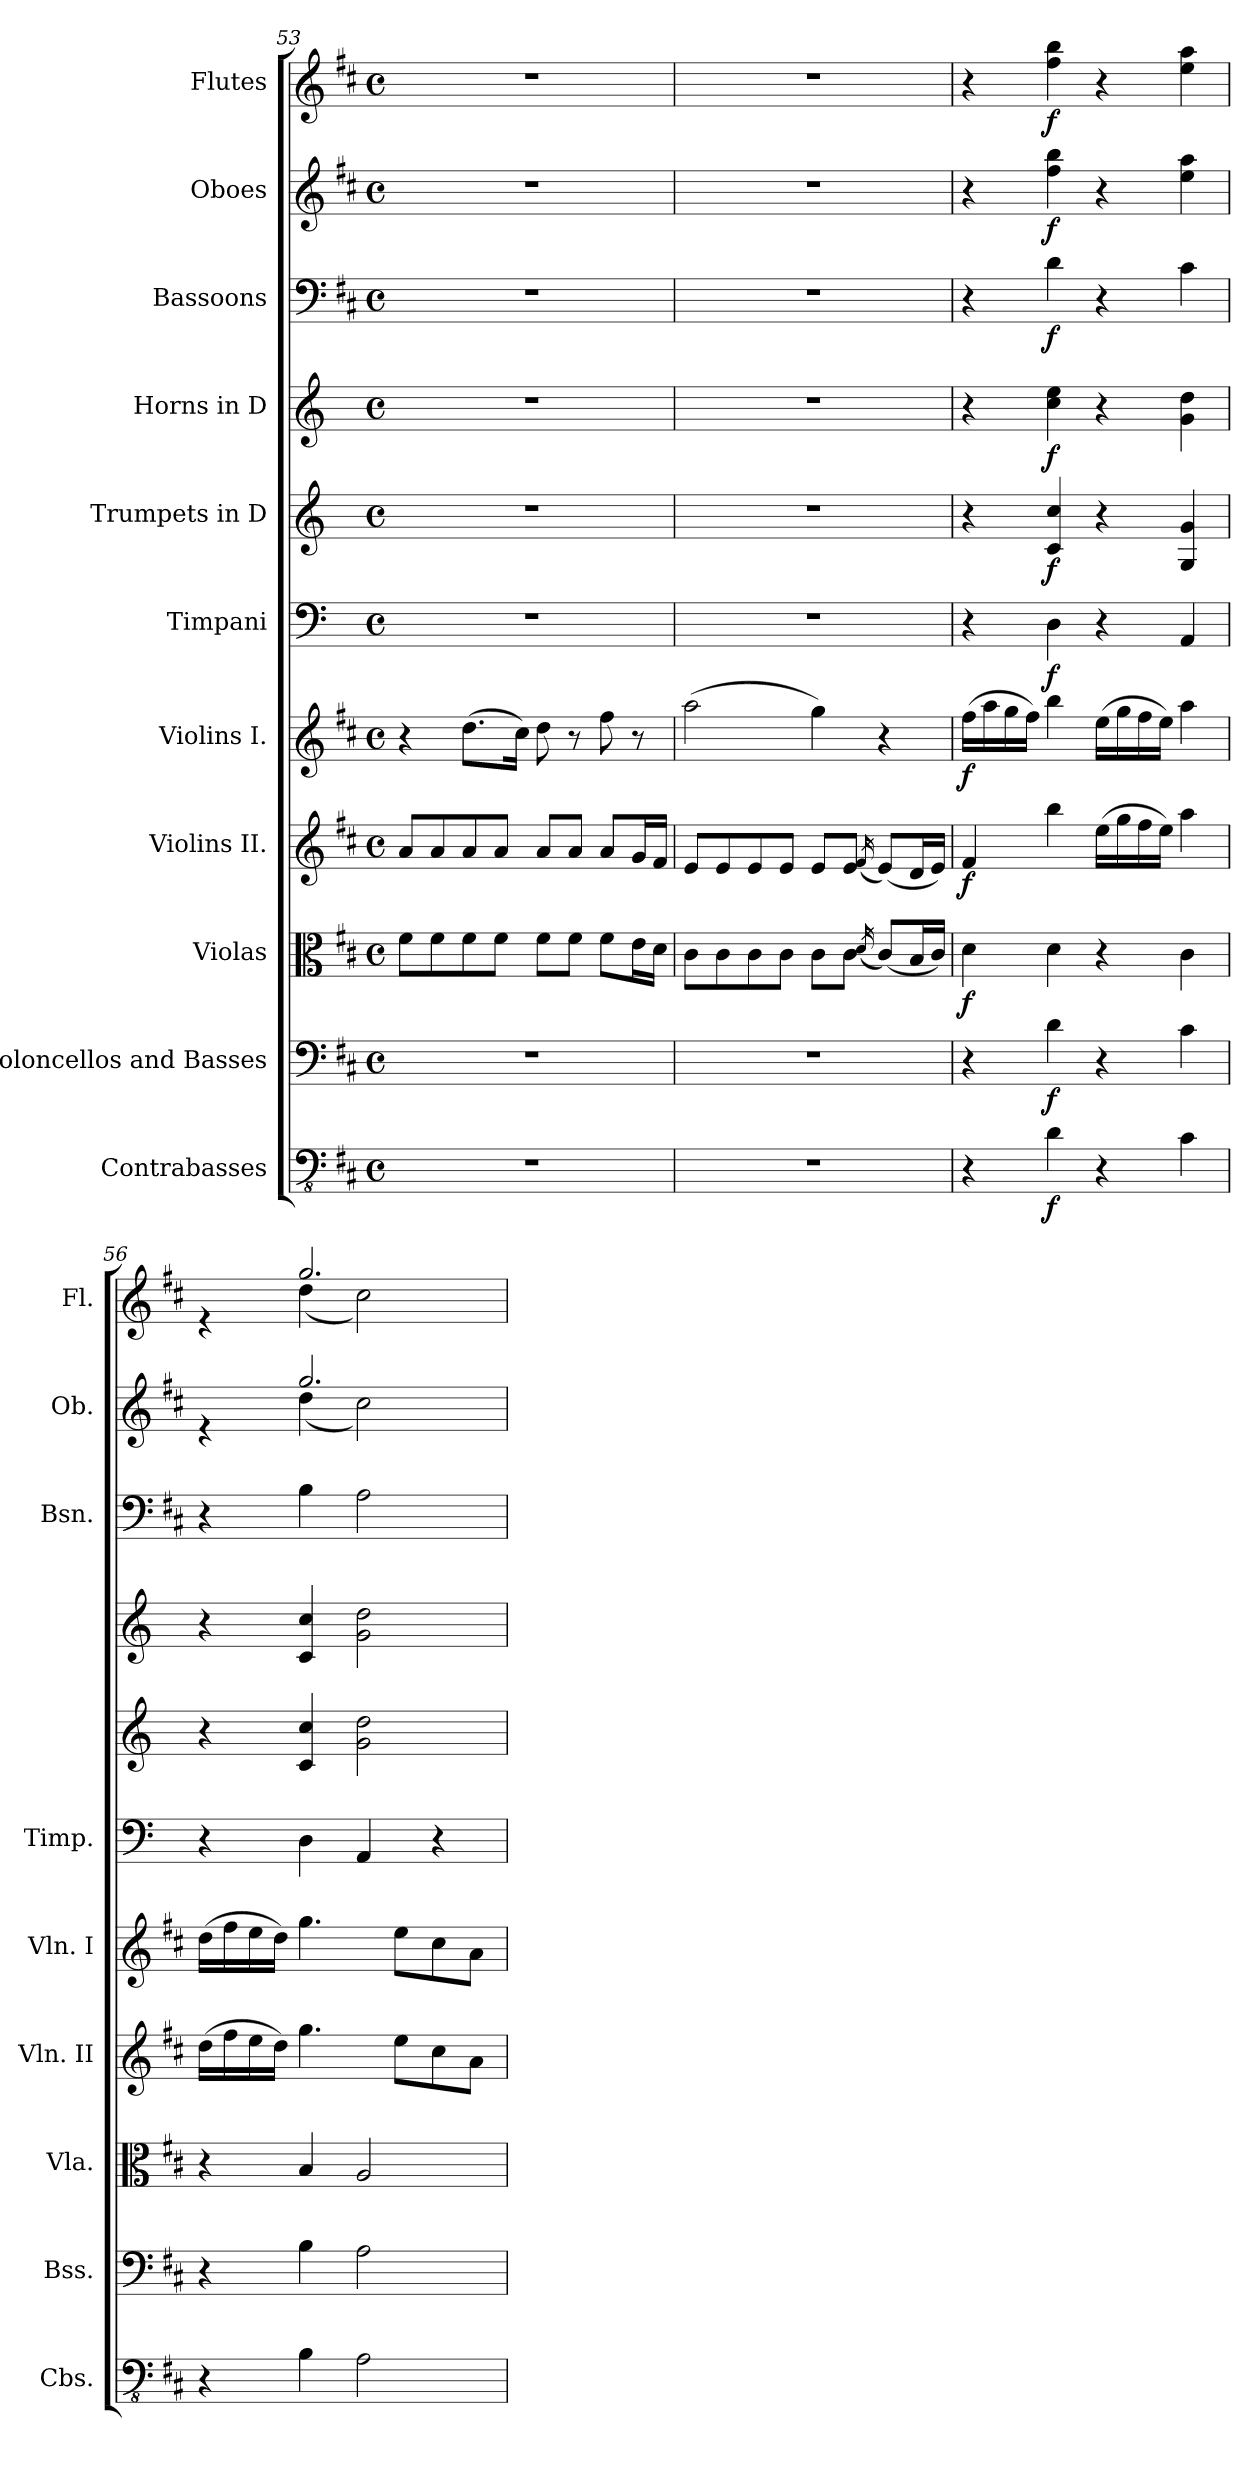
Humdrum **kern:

**kern	**dynam	**kern	**dynam	**kern	**dynam	**kern	**dynam	**kern	**dynam	**kern	**dynam	**kern	**dynam	**kern	**dynam	**kern	**dynam	**kern	**dynam	**kern	**dynam
*part11	*part11	*part10	*part10	*part9	*part9	*part8	*part8	*part7	*part7	*part6	*part6	*part5	*part5	*part4	*part4	*part3	*part3	*part2	*part2	*part1	*part1
*staff11	*staff11	*staff10	*staff10	*staff9	*staff9	*staff8	*staff8	*staff7	*staff7	*staff6	*staff6	*staff5	*staff5	*staff4	*staff4	*staff3	*staff3	*staff2	*staff2	*staff1	*staff1
*I"Contrabasses	*	*I"Violoncellos and Basses	*	*I"Violas	*	*I"Violins II.	*	*I"Violins I.	*	*I"Timpani	*	*I"Trumpets in D	*	*I"Horns in D	*	*I"Bassoons	*	*I"Oboes	*	*I"Flutes	*
*I'Cbs.	*	*I'Bss.	*	*I'Vla.	*	*I'Vln. II	*	*I'Vln. I	*	*I'Timp.	*	*	*	*	*	*I'Bsn.	*	*I'Ob.	*	*I'Fl.	*
*clefFv4	*	*clefF4	*	*clefC3	*	*clefG2	*	*clefG2	*	*clefF4	*	*clefG2	*	*clefG2	*	*clefF4	*	*clefG2	*	*clefG2	*
*	*	*	*	*	*	*	*	*	*	*	*	*ITrd-1c-2	*	*ITrd6c10	*	*	*	*	*	*	*
*k[f#c#]	*	*k[f#c#]	*	*k[f#c#]	*	*k[f#c#]	*	*k[f#c#]	*	*k[]	*	*k[f#c#]	*	*k[f#c#]	*	*k[f#c#]	*	*k[f#c#]	*	*k[f#c#]	*
*M4/4	*	*M4/4	*	*M4/4	*	*M4/4	*	*M4/4	*	*M4/4	*	*M4/4	*	*M4/4	*	*M4/4	*	*M4/4	*	*M4/4	*
*met(c)	*	*met(c)	*	*met(c)	*	*met(c)	*	*met(c)	*	*met(c)	*	*met(c)	*	*met(c)	*	*met(c)	*	*met(c)	*	*met(c)	*
=53	=53	=53	=53	=53	=53	=53	=53	=53	=53	=53	=53	=53	=53	=53	=53	=53	=53	=53	=53	=53	=53
1r	.	1r	.	8f#\L	.	8a/L	.	4r	.	1r	.	1r	.	1r	.	1r	.	1r	.	1r	.
.	.	.	.	8f#\	.	8a/	.	.	.	.	.	.	.	.	.	.	.	.	.	.	.
.	.	.	.	8f#\	.	8a/	.	(>8.dd\L	.	.	.	.	.	.	.	.	.	.	.	.	.
.	.	.	.	8f#\J	.	8a/J	.	.	.	.	.	.	.	.	.	.	.	.	.	.	.
.	.	.	.	.	.	.	.	16cc#\Jk)	.	.	.	.	.	.	.	.	.	.	.	.	.
.	.	.	.	8f#\L	.	8a/L	.	8dd\	.	.	.	.	.	.	.	.	.	.	.	.	.
.	.	.	.	8f#\J	.	8a/J	.	8r	.	.	.	.	.	.	.	.	.	.	.	.	.
.	.	.	.	8f#\L	.	8a/L	.	8ff#\	.	.	.	.	.	.	.	.	.	.	.	.	.
.	.	.	.	16e\L	.	16g/L	.	8r	.	.	.	.	.	.	.	.	.	.	.	.	.
.	.	.	.	16d\JJ	.	16f#/JJ	.	.	.	.	.	.	.	.	.	.	.	.	.	.	.
=54	=54	=54	=54	=54	=54	=54	=54	=54	=54	=54	=54	=54	=54	=54	=54	=54	=54	=54	=54	=54	=54
1r	.	1r	.	8c#\L	.	8e/L	.	(>2aa\	.	1r	.	1r	.	1r	.	1r	.	1r	.	1r	.
.	.	.	.	8c#\	.	8e/	.	.	.	.	.	.	.	.	.	.	.	.	.	.	.
.	.	.	.	8c#\	.	8e/	.	.	.	.	.	.	.	.	.	.	.	.	.	.	.
.	.	.	.	8c#\J	.	8e/J	.	.	.	.	.	.	.	.	.	.	.	.	.	.	.
.	.	.	.	8c#\L	.	8e/L	.	4gg\)	.	.	.	.	.	.	.	.	.	.	.	.	.
.	.	.	.	8c#\J	.	8e/J	.	.	.	.	.	.	.	.	.	.	.	.	.	.	.
.	.	.	.	(<16qd/	.	(<16qf#/	.	.	.	.	.	.	.	.	.	.	.	.	.	.	.
.	.	.	.	(<8c#/L)	.	(<8e/L)	.	4r	.	.	.	.	.	.	.	.	.	.	.	.	.
.	.	.	.	16B/L	.	16d/L	.	.	.	.	.	.	.	.	.	.	.	.	.	.	.
.	.	.	.	16c#/JJ)	.	16e/JJ)	.	.	.	.	.	.	.	.	.	.	.	.	.	.	.
!!LO:LB:g=z
=55	=55	=55	=55	=55	=55	=55	=55	=55	=55	=55	=55	=55	=55	=55	=55	=55	=55	=55	=55	=55	=55
!	!	!	!	!	!LO:DY:b	!	!LO:DY:b	!	!LO:DY:b	!	!	!	!	!	!	!	!	!	!	!	!
4r	.	4r	.	4d\	f	4f#/	f	(>16ff#\LL	f	4r	.	4r	.	4r	.	4r	.	4r	.	4r	.
.	.	.	.	.	.	.	.	16aa\	.	.	.	.	.	.	.	.	.	.	.	.	.
.	.	.	.	.	.	.	.	16gg\	.	.	.	.	.	.	.	.	.	.	.	.	.
.	.	.	.	.	.	.	.	16ff#\JJ)	.	.	.	.	.	.	.	.	.	.	.	.	.
!	!LO:DY:b	!	!LO:DY:b	!	!	!	!	!	!	!	!LO:DY:b	!	!LO:DY:b	!	!LO:DY:b	!	!LO:DY:b	!	!LO:DY:b	!	!LO:DY:b
4D\	f	4d\	f	4d\	.	4bb\	.	4bb\	.	4D\	f	4d/ 4dd/	f	4d\ 4f#\	f	4d\	f	4ff#\ 4bb\	f	4ff#\ 4bb\	f
4r	.	4r	.	4r	.	(>16ee\LL	.	(>16ee\LL	.	4r	.	4r	.	4r	.	4r	.	4r	.	4r	.
.	.	.	.	.	.	16gg\	.	16gg\	.	.	.	.	.	.	.	.	.	.	.	.	.
.	.	.	.	.	.	16ff#\	.	16ff#\	.	.	.	.	.	.	.	.	.	.	.	.	.
.	.	.	.	.	.	16ee\JJ)	.	16ee\JJ)	.	.	.	.	.	.	.	.	.	.	.	.	.
4C#\	.	4c#\	.	4c#\	.	4aa\	.	4aa\	.	4AA/	.	4A/ 4a/	.	4A\ 4e\	.	4c#\	.	4ee\ 4aa\	.	4ee\ 4aa\	.
=56	=56	=56	=56	=56	=56	=56	=56	=56	=56	=56	=56	=56	=56	=56	=56	=56	=56	=56	=56	=56	=56
*	*	*	*	*	*	*	*	*	*	*	*	*	*	*	*	*	*	*^	*	*^	*
4r	.	4r	.	4r	.	(>16dd\LL	.	(>16dd\LL	.	4r	.	4r	.	4r	.	4r	.	4re	4ryy	.	4re	4ryy	.
.	.	.	.	.	.	16ff#\	.	16ff#\	.	.	.	.	.	.	.	.	.	.	.	.	.	.	.
.	.	.	.	.	.	16ee\	.	16ee\	.	.	.	.	.	.	.	.	.	.	.	.	.	.	.
.	.	.	.	.	.	16dd\JJ)	.	16dd\JJ)	.	.	.	.	.	.	.	.	.	.	.	.	.	.	.
4BB\	.	4B\	.	4B/	.	4.gg\	.	4.gg\	.	4D\	.	4d/ 4dd/	.	4D/ 4d/	.	4B\	.	2.gg/	(<4dd\	.	2.gg/	(<4dd\	.
2AA\	.	2A\	.	2A/	.	.	.	.	.	4AA/	.	2a\ 2ee\	.	2A\ 2e\	.	2A\	.	.	2cc#\)	.	.	2cc#\)	.
.	.	.	.	.	.	8ee\L	.	8ee\L	.	.	.	.	.	.	.	.	.	.	.	.	.	.	.
.	.	.	.	.	.	8cc#\	.	8cc#\	.	4r	.	.	.	.	.	.	.	.	.	.	.	.	.
.	.	.	.	.	.	8a\J	.	8a\J	.	.	.	.	.	.	.	.	.	.	.	.	.	.	.
*	*	*	*	*	*	*	*	*	*	*	*	*	*	*	*	*	*	*v	*v	*	*	*	*
*	*	*	*	*	*	*	*	*	*	*	*	*	*	*	*	*	*	*	*	*v	*v	*
=	=	=	=	=	=	=	=	=	=	=	=	=	=	=	=	=	=	=	=	=	=
*-	*-	*-	*-	*-	*-	*-	*-	*-	*-	*-	*-	*-	*-	*-	*-	*-	*-	*-	*-	*-	*-
